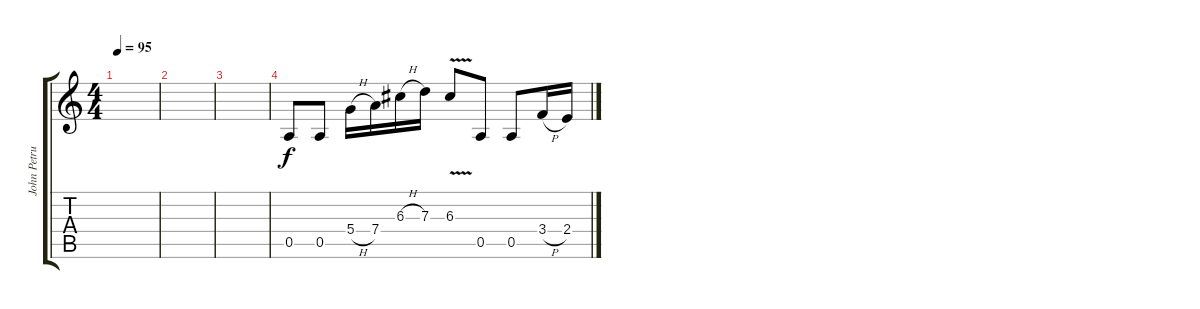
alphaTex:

\track ("John Petrucci" "John Petru") {instrument distortionguitar}
\staff {score tabs}
\tuning (E4 B3 G3 D3 A2 D2) {hide}
\ts (4 4)
\tempo 95
\clef g2
\ks c
|
|
|
0.5.8{volume 10} 0.5.8 5.4{h}.16 7.4.16 6.3{h}.16 7.3.16 6.3{v}.8 0.5.8 0.5.8 3.4{h}.16 2.4.16
